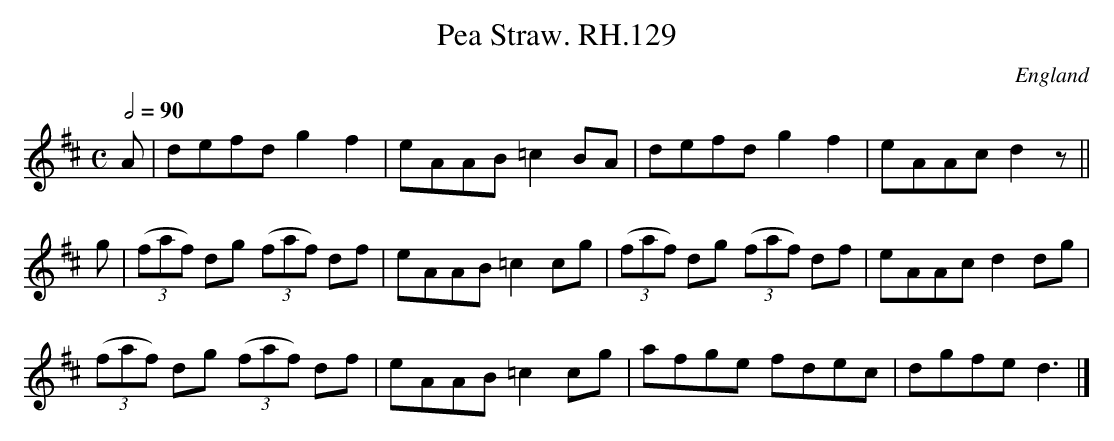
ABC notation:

X:1
T:Pea Straw. RH.129
L:1/8
M:C
O:England
Q:1/2=90
K:D
A|defd g2f2|eAAB =c2BA|\
defd g2f2|eAAc d2z||!
g|((3faf) dg ((3faf) df|eAAB =c2cg|\
((3faf) dg ((3faf) df|eAAc d2dg|!
((3faf) dg ((3faf) df|eAAB =c2cg|\
afge fdec|dgfe d3|]
